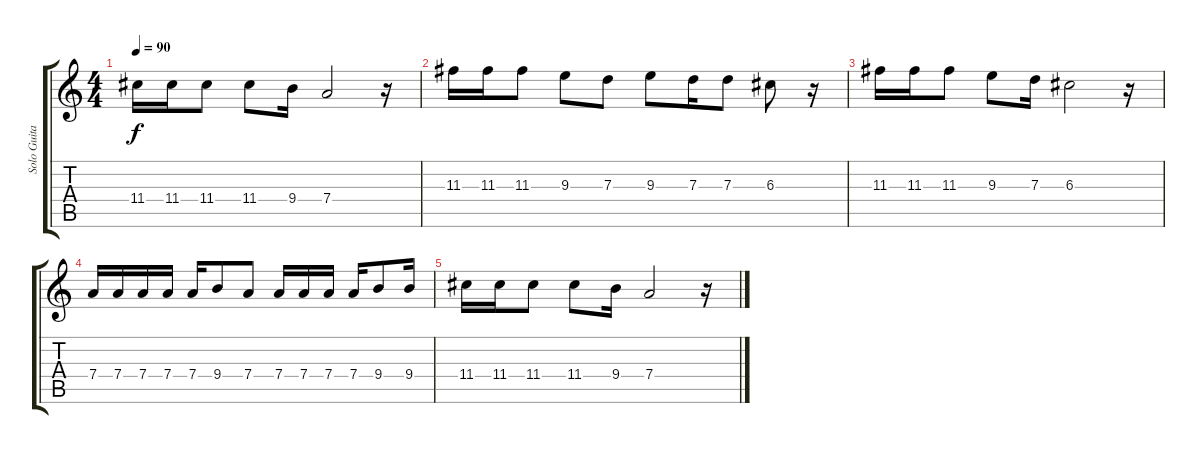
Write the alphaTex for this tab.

\track ("Solo Guitar Harmony 2" "Solo Guita") {instrument acousticguitarsteel}
\staff {score tabs}
\tuning (E4 B3 G3 D3 A2 E2) {hide}
\ts (4 4)
\tempo 90
\clef g2
\ks c
11.4.16{dy f} 11.4.16 11.4.8 11.4.8 9.4.16 7.4.2 r.16 |
11.3.16 11.3.16 11.3.8 9.3.8 7.3.8 9.3.8 7.3.16 7.3.8 6.3.8 r.16 |
11.3.16 11.3.16 11.3.8 9.3.8 7.3.16 6.3.2 r.16 |
7.4.16 7.4.16 7.4.16 7.4.16 7.4.16 9.4.8 7.4.8 7.4.16 7.4.16 7.4.16 7.4.16 9.4.8 9.4.16 |
11.4.16 11.4.16 11.4.8 11.4.8 9.4.16 7.4.2 r.16
